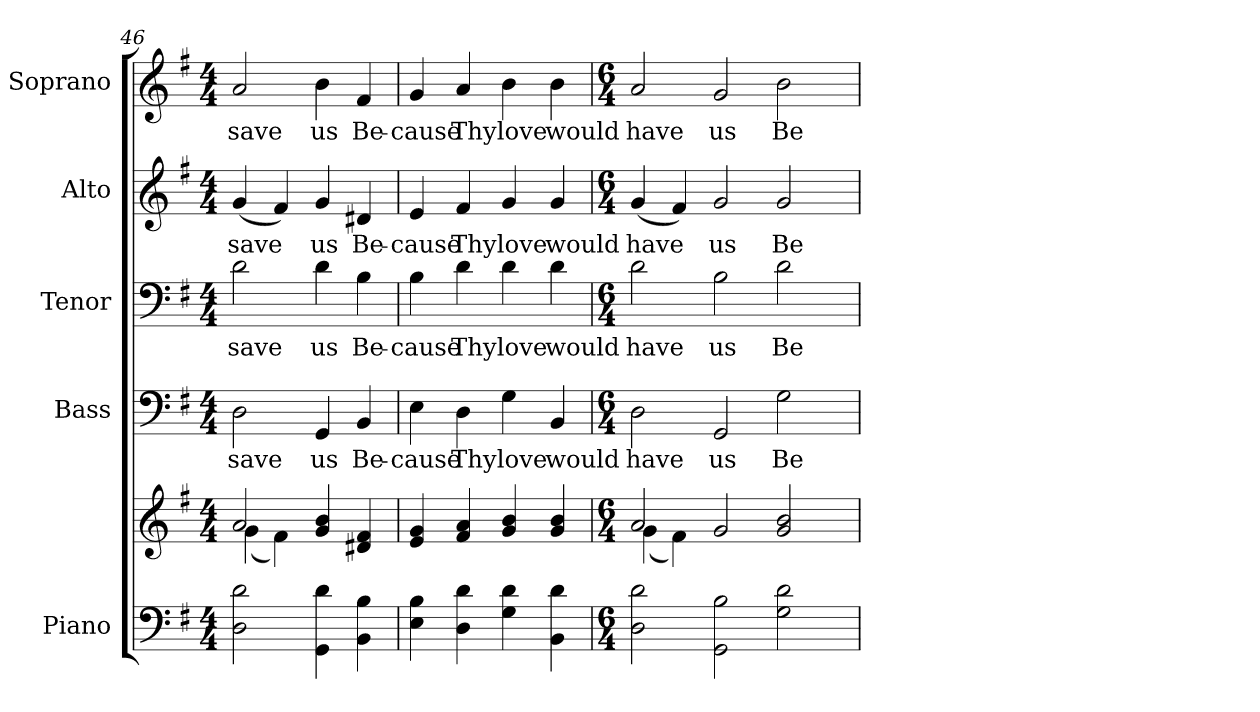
**kern	**kern	**kern	**text	**kern	**text	**kern	**text	**kern	**text
*part5	*part5	*part4	*part4	*part3	*part3	*part2	*part2	*part1	*part1
*staff6	*staff5	*staff4	*staff4	*staff3	*staff3	*staff2	*staff2	*staff1	*staff1
*I"Piano	*	*I"Bass	*	*I"Tenor	*	*I"Alto	*	*I"Soprano	*
*I'Pno.	*	*I'B.	*	*I'T.	*	*I'A.	*	*I'S.	*
*clefF4	*clefG2	*clefF4	*	*clefF4	*	*clefG2	*	*clefG2	*
*k[f#]	*k[f#]	*k[f#]	*	*k[f#]	*	*k[f#]	*	*k[f#]	*
*G:	*G:	*G:	*	*G:	*	*G:	*	*G:	*
*M4/4	*M4/4	*M4/4	*	*M4/4	*	*M4/4	*	*M4/4	*
=46	=46	=46	=46	=46	=46	=46	=46	=46	=46
*	*^	*	*	*	*	*	*	*	*
!	!	!	!	!LO:LY:b:color=#000000	!	!	!	!	!	!
!	!	!	!	!	!	!LO:LY:b:color=#000000	!	!	!	!
!	!	!	!	!	!	!	!	!LO:LY:b:color=#000000	!	!
!	!	!	!	!	!	!	!	!	!	!LO:LY:b:color=#000000
2Di\ 2di	2ai/	(4gi\	2Di\	save	2di\	save	(4gi/	save	2ai/	save
.	.	4f#i\)	.	.	.	.	4f#i/)	.	.	.
!	!	!	!	!LO:LY:b:color=#000000	!	!	!	!	!	!
!	!	!	!	!	!	!LO:LY:b:color=#000000	!	!	!	!
!	!	!	!	!	!	!	!	!LO:LY:b:color=#000000	!	!
!	!	!	!	!	!	!	!	!	!	!LO:LY:b:color=#000000
4GGi\ 4di	4gi/ 4bi	2ryy	4GGi/	us	4di\	us	4gi/	us	4bi\	us
!	!	!	!	!LO:LY:b:color=#000000	!	!	!	!	!	!
!	!	!	!	!	!	!LO:LY:b:color=#000000	!	!	!	!
!	!	!	!	!	!	!	!	!LO:LY:b:color=#000000	!	!
!	!	!	!	!	!	!	!	!	!	!LO:LY:b:color=#000000
4BBi\ 4Bi	4d#Xi/ 4f#i	.	4BBi/	Be-	4Bi\	Be-	4d#Xi/	Be-	4f#i/	Be-
*	*v	*v	*	*	*	*	*	*	*	*
!!LO:PB:g=z
=47	=47	=47	=47	=47	=47	=47	=47	=47	=47
!	!	!	!LO:LY:b:color=#000000	!	!	!	!	!	!
!	!	!	!	!	!LO:LY:b:color=#000000	!	!	!	!
!	!	!	!	!	!	!	!LO:LY:b:color=#000000	!	!
!	!	!	!	!	!	!	!	!	!LO:LY:b:color=#000000
4Ei\ 4Bi	4ei/ 4gi	4Ei\	-cause	4Bi\	-cause	4ei/	-cause	4gi/	-cause
!	!	!	!LO:LY:b:color=#000000	!	!	!	!	!	!
!	!	!	!	!	!LO:LY:b:color=#000000	!	!	!	!
!	!	!	!	!	!	!	!LO:LY:b:color=#000000	!	!
!	!	!	!	!	!	!	!	!	!LO:LY:b:color=#000000
4Di\ 4di	4f#i/ 4ai	4Di\	Thy	4di\	Thy	4f#i/	Thy	4ai/	Thy
!	!	!	!LO:LY:b:color=#000000	!	!	!	!	!	!
!	!	!	!	!	!LO:LY:b:color=#000000	!	!	!	!
!	!	!	!	!	!	!	!LO:LY:b:color=#000000	!	!
!	!	!	!	!	!	!	!	!	!LO:LY:b:color=#000000
4Gi\ 4di	4gi/ 4bi	4Gi\	love	4di\	love	4gi/	love	4bi\	love
!	!	!	!LO:LY:b:color=#000000	!	!	!	!	!	!
!	!	!	!	!	!LO:LY:b:color=#000000	!	!	!	!
!	!	!	!	!	!	!	!LO:LY:b:color=#000000	!	!
!	!	!	!	!	!	!	!	!	!LO:LY:b:color=#000000
4BBi\ 4di	4gi/ 4bi	4BBi/	would	4di\	would	4gi/	would	4bi\	would
=48	=48	=48	=48	=48	=48	=48	=48	=48	=48
*M6/4	*M6/4	*M6/4	*	*M6/4	*	*M6/4	*	*M6/4	*
*	*^	*	*	*	*	*	*	*	*
!	!	!	!	!LO:LY:b:color=#000000	!	!	!	!	!	!
!	!	!	!	!	!	!LO:LY:b:color=#000000	!	!	!	!
!	!	!	!	!	!	!	!	!LO:LY:b:color=#000000	!	!
!	!	!	!	!	!	!	!	!	!	!LO:LY:b:color=#000000
2Di\ 2di	2ai/	(4gi\	2Di\	have	2di\	have	(4gi/	have	2ai/	have
.	.	4f#i\)	.	.	.	.	4f#i/)	.	.	.
!	!	!	!	!LO:LY:b:color=#000000	!	!	!	!	!	!
!	!	!	!	!	!	!LO:LY:b:color=#000000	!	!	!	!
!	!	!	!	!	!	!	!	!LO:LY:b:color=#000000	!	!
!	!	!	!	!	!	!	!	!	!	!LO:LY:b:color=#000000
2GGi\ 2Bi	2gi/	2ryy	2GGi/	us	2Bi\	us	2gi/	us	2gi/	us
!	!	!	!	!LO:LY:b:color=#000000	!	!	!	!	!	!
!	!	!	!	!	!	!LO:LY:b:color=#000000	!	!	!	!
!	!	!	!	!	!	!	!	!LO:LY:b:color=#000000	!	!
!	!	!	!	!	!	!	!	!	!	!LO:LY:b:color=#000000
2Gi\ 2di	2gi/ 2bi	4ryy	2Gi\	Be	2di\	Be	2gi/	Be	2bi\	Be
.	.	4ryy	.	.	.	.	.	.	.	.
*	*v	*v	*	*	*	*	*	*	*	*
=	=	=	=	=	=	=	=	=	=
*-	*-	*-	*-	*-	*-	*-	*-	*-	*-
